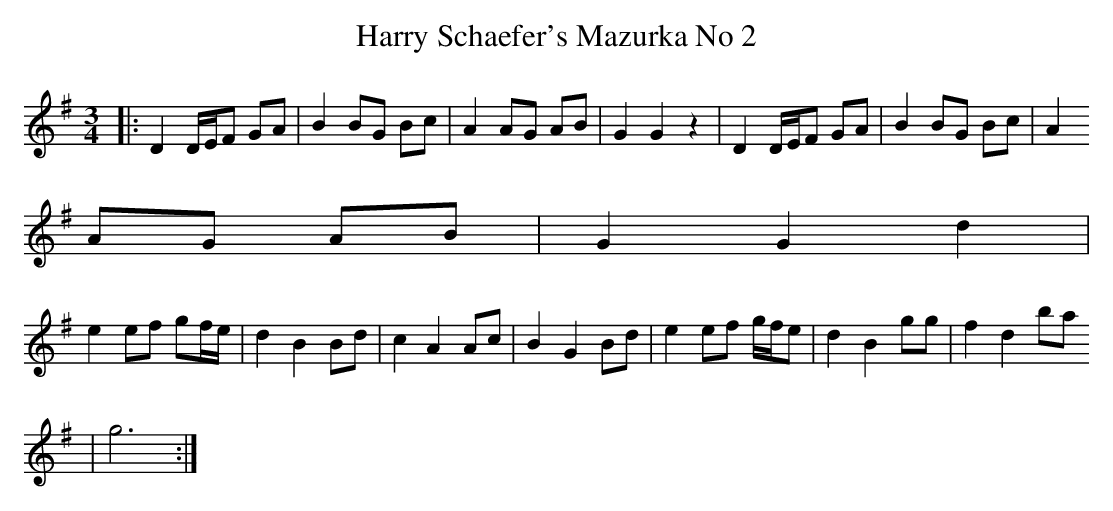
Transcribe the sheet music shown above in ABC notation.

X:1
T:Harry Schaefer's Mazurka No 2
M:3/4
L:1/8
K:G
|:D2 sD/2E/2sF GA|B2 BG Bc|A2 AG AB|G2 G2 z2|D2 sD/2E/2sF GA|B2 BG Bc|A2
 AG AB|G2 G2 d2|
e2 ef gf/2e/2|d2 B2 Bd|c2 A2 Ac|B2 G2 Bd|e2 ef g/2f/2e|d2 B2 gg|f2 d2 ba
|g6:|
